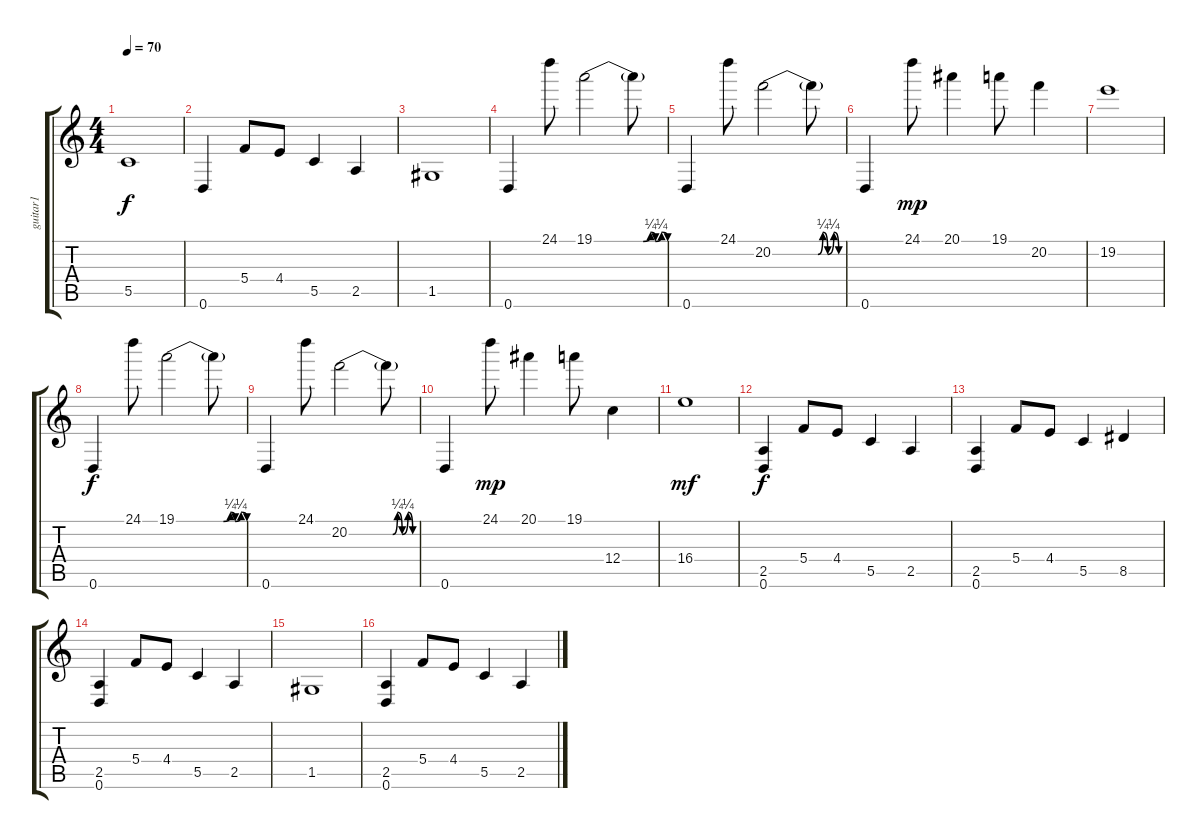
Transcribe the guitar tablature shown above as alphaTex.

\track ("guitar1" "guitar1") {instrument distortionguitar}
\staff {score tabs}
\tuning (D4 A3 F3 C3 G2 D2) {hide}
\ts (4 4)
\tempo 70
\clef g2
\ks c
5.5{t}.1{dy f volume 4} |
0.6.4{volume 8} 5.4.8 4.4.8 5.5.4 2.5.4 |
1.5.1{volume 4} |
0.6.4{volume 8} 24.1.8 19.1{be (custom 0 0 19 0 30 0 37 0 40 0 46 1 50 0 55 1 60 0)}.2 19.1{t}.8 |
0.6.4 24.1.8 20.2{be (custom 0 0 30 0 34 0 37 0 41 1 45 0 50 1 54 0 56 0 60 0)}.2 20.2{t}.8 |
0.6.4 24.1.8{dy mp} 20.1.4 19.1.8 20.2.4 |
19.2.1{volume 4} |
0.6.4{dy f volume 8} 24.1.8 19.1{be (custom 0 0 19 0 30 0 37 0 40 0 46 1 50 0 55 1 60 0)}.2 19.1{t}.8 |
0.6.4 24.1.8 20.2{be (custom 0 0 30 0 34 0 37 0 41 1 45 0 50 1 54 0 56 0 60 0)}.2 20.2{t}.8 |
0.6.4 24.1.8{dy mp} 20.1.4 19.1.8 12.4.4 |
16.4.1{dy mf volume 4} |
(2.5 0.6).4{dy f volume 10} 5.4.8 4.4.8 5.5.4 2.5.4 |
(2.5 0.6).4 5.4.8 4.4.8 5.5.4 8.5.4 |
(2.5 0.6).4 5.4.8 4.4.8 5.5.4 2.5.4 |
1.5.1 |
(2.5 0.6).4 5.4.8 4.4.8 5.5.4 2.5.4
